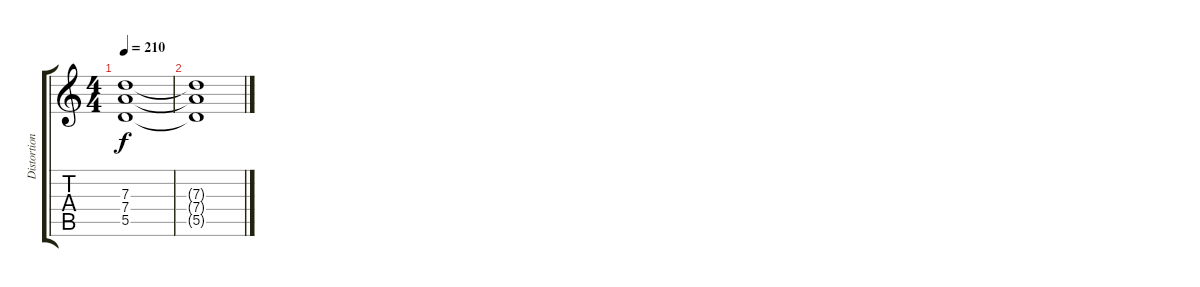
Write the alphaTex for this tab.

\track ("Distortion Guitar" "Distortion") {instrument distortionguitar}
\staff {score tabs}
\tuning (E4 B3 G3 D3 A2 E2) {hide}
\ts (4 4)
\tempo 210
\clef g2
\ks c
(7.3{t} 7.4{t} 5.5{t}).1{dy f} |
(7.3{t} 7.4{t} 5.5{t}).1
